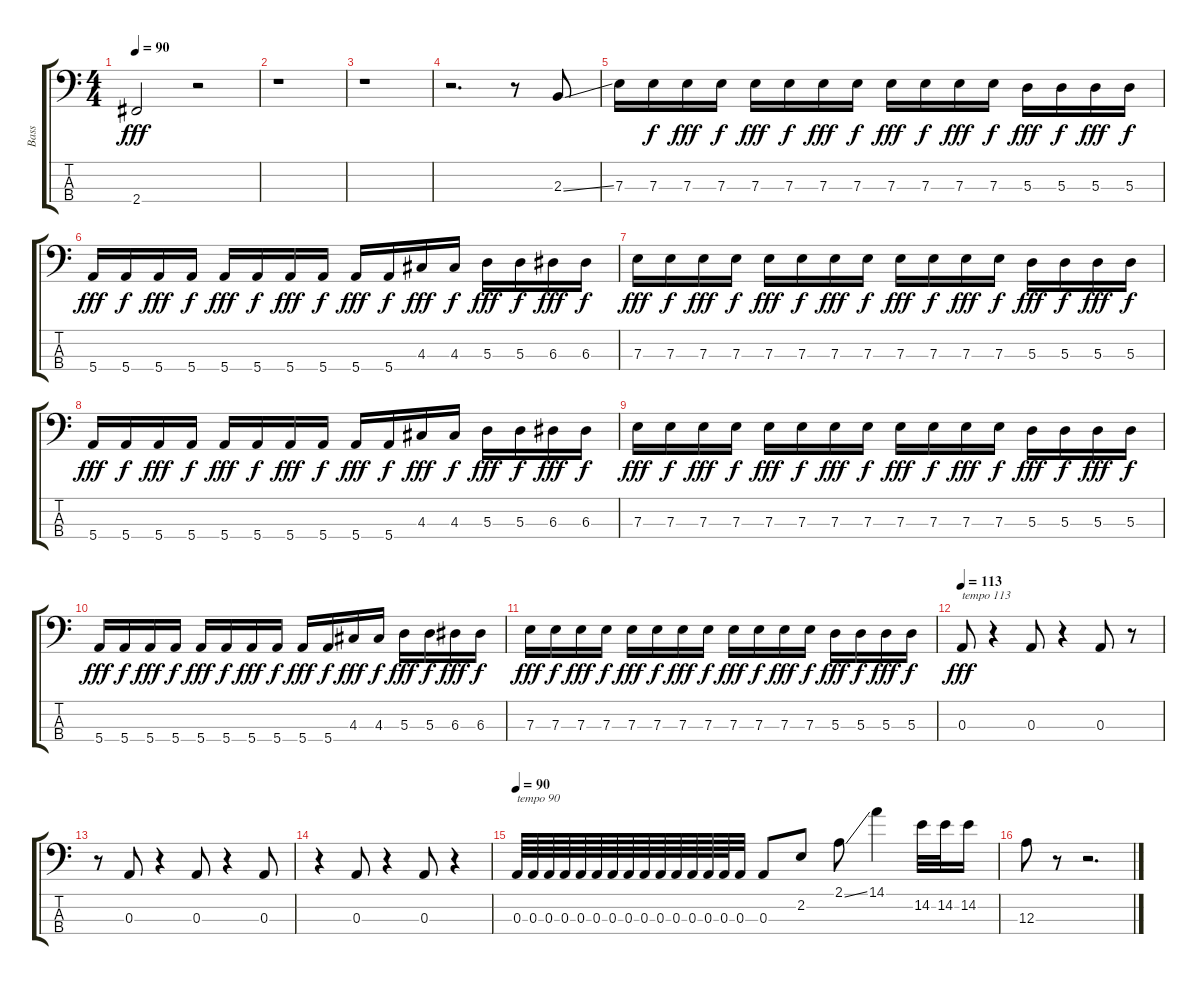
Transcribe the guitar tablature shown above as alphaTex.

\track ("Bass" "Bass") {instrument electricbassfinger}
\staff {score tabs}
\tuning (G2 D2 A1 E1) {hide}
\ts (4 4)
\tempo 90
\clef f4
\ks c
2.4.2{dy fff} r.2 |
r.1 |
r.1 |
r.2{d} r.8 2.3{ss}.8 |
7.3.16 7.3.16{dy f} 7.3.16{dy fff} 7.3.16{dy f} 7.3.16{dy fff} 7.3.16{dy f} 7.3.16{dy fff} 7.3.16{dy f} 7.3.16{dy fff} 7.3.16{dy f} 7.3.16{dy fff} 7.3.16{dy f} 5.3.16{dy fff} 5.3.16{dy f} 5.3.16{dy fff} 5.3.16{dy f} |
5.4.16{dy fff} 5.4.16{dy f} 5.4.16{dy fff} 5.4.16{dy f} 5.4.16{dy fff} 5.4.16{dy f} 5.4.16{dy fff} 5.4.16{dy f} 5.4.16{dy fff} 5.4.16{dy f} 4.3.16{dy fff} 4.3.16{dy f} 5.3.16{dy fff} 5.3.16{dy f} 6.3.16{dy fff} 6.3.16{dy f} |
7.3.16{dy fff} 7.3.16{dy f} 7.3.16{dy fff} 7.3.16{dy f} 7.3.16{dy fff} 7.3.16{dy f} 7.3.16{dy fff} 7.3.16{dy f} 7.3.16{dy fff} 7.3.16{dy f} 7.3.16{dy fff} 7.3.16{dy f} 5.3.16{dy fff} 5.3.16{dy f} 5.3.16{dy fff} 5.3.16{dy f} |
5.4.16{dy fff} 5.4.16{dy f} 5.4.16{dy fff} 5.4.16{dy f} 5.4.16{dy fff} 5.4.16{dy f} 5.4.16{dy fff} 5.4.16{dy f} 5.4.16{dy fff} 5.4.16{dy f} 4.3.16{dy fff} 4.3.16{dy f} 5.3.16{dy fff} 5.3.16{dy f} 6.3.16{dy fff} 6.3.16{dy f} |
7.3.16{dy fff} 7.3.16{dy f} 7.3.16{dy fff} 7.3.16{dy f} 7.3.16{dy fff} 7.3.16{dy f} 7.3.16{dy fff} 7.3.16{dy f} 7.3.16{dy fff} 7.3.16{dy f} 7.3.16{dy fff} 7.3.16{dy f} 5.3.16{dy fff} 5.3.16{dy f} 5.3.16{dy fff} 5.3.16{dy f} |
5.4.16{dy fff} 5.4.16{dy f} 5.4.16{dy fff} 5.4.16{dy f} 5.4.16{dy fff} 5.4.16{dy f} 5.4.16{dy fff} 5.4.16{dy f} 5.4.16{dy fff} 5.4.16{dy f} 4.3.16{dy fff} 4.3.16{dy f} 5.3.16{dy fff} 5.3.16{dy f} 6.3.16{dy fff} 6.3.16{dy f} |
7.3.16{dy fff} 7.3.16{dy f} 7.3.16{dy fff} 7.3.16{dy f} 7.3.16{dy fff} 7.3.16{dy f} 7.3.16{dy fff} 7.3.16{dy f} 7.3.16{dy fff} 7.3.16{dy f} 7.3.16{dy fff} 7.3.16{dy f} 5.3.16{dy fff} 5.3.16{dy f} 5.3.16{dy fff} 5.3.16{dy f} |
\tempo 113
0.3.8{txt "tempo 113" dy fff} r.4 0.3.8 r.4 0.3.8 r.8 |
r.8 0.3.8 r.4 0.3.8 r.4 0.3.8 |
r.4 0.3.8 r.4 0.3.8 r.4 |
\tempo 90
0.3.64{txt "tempo 90"} 0.3.64 0.3.64 0.3.64 0.3.64 0.3.64 0.3.64 0.3.64 0.3.64 0.3.64 0.3.64 0.3.64 0.3.64 0.3.64 0.3.32 0.3.8 2.2.8 2.1{ss}.8 14.1.4 14.2.32 14.2.32 14.2.16 |
12.3.8 r.8 r.2{d}
